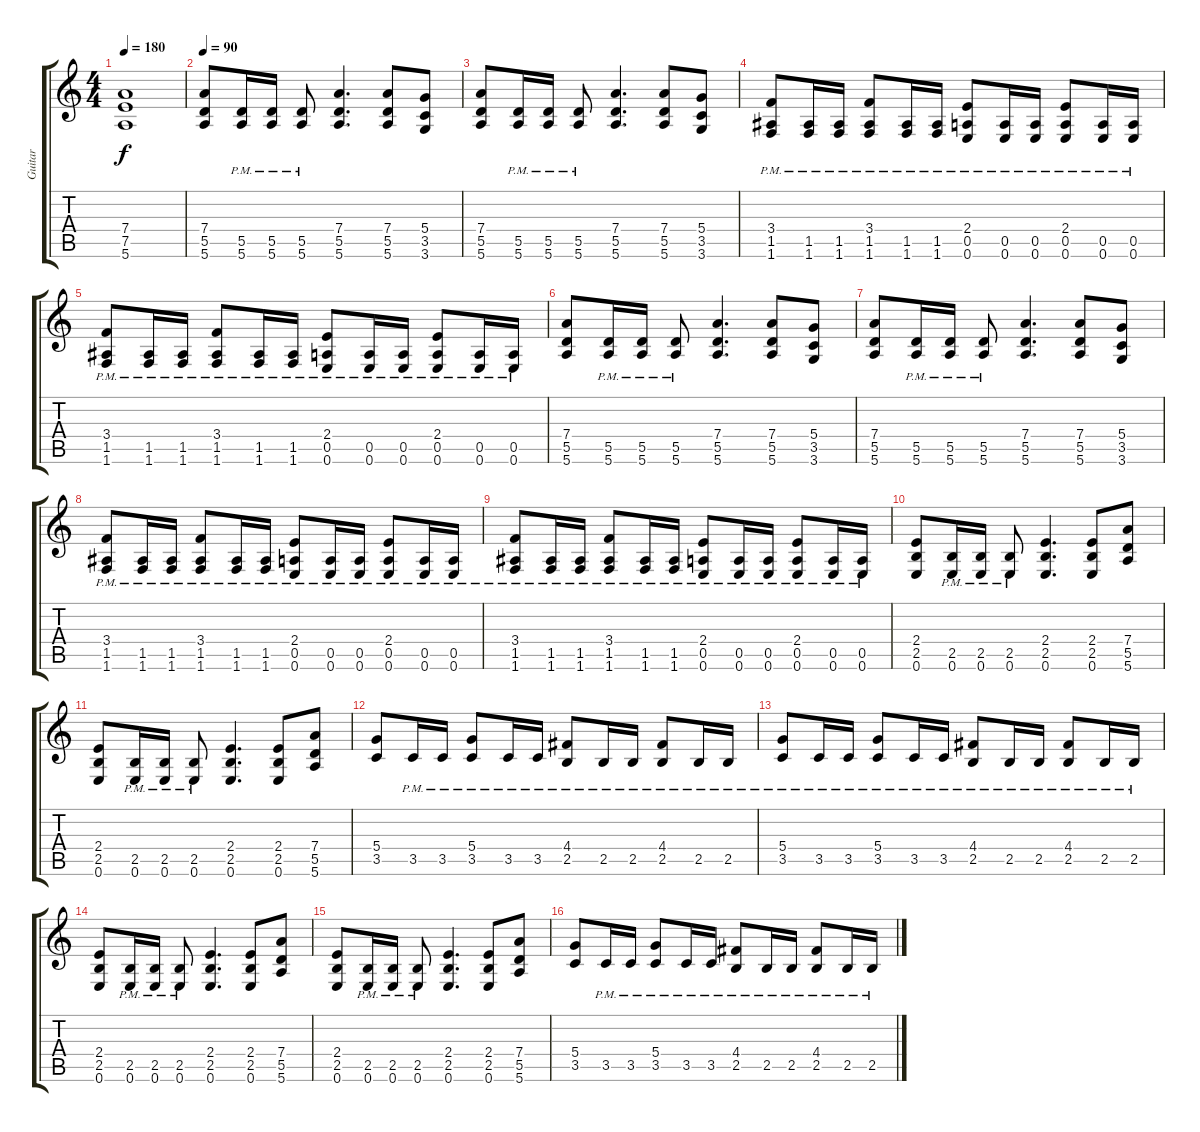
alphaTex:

\track ("Guitar" "Guitar") {instrument distortionguitar}
\staff {score tabs}
\tuning (E4 B3 G3 D3 A2 E2) {hide}
\ts (4 4)
\tempo 180
\clef g2
\ks c
(7.4{t} 7.5{t} 5.6{t}).1{dy f} |
\tempo 90
(7.4 5.5 5.6).8 (5.5{pm} 5.6{pm}).16 (5.5{pm} 5.6{pm}).16 (5.5{pm} 5.6{pm}).8 (7.4 5.5 5.6).4{d} (7.4 5.5 5.6).8 (5.4 3.5 3.6).8 |
(7.4 5.5 5.6).8 (5.5{pm} 5.6{pm}).16 (5.5{pm} 5.6{pm}).16 (5.5{pm} 5.6{pm}).8 (7.4 5.5 5.6).4{d} (7.4 5.5 5.6).8 (5.4 3.5 3.6).8 |
(3.4{pm} 1.5{pm} 1.6{pm}).8 (1.5{pm} 1.6{pm}).16 (1.5{pm} 1.6{pm}).16 (3.4{pm} 1.5{pm} 1.6{pm}).8 (1.5{pm} 1.6{pm}).16 (1.5{pm} 1.6{pm}).16 (2.4{pm} 0.5{pm} 0.6{pm}).8 (0.5{pm} 0.6{pm}).16 (0.5{pm} 0.6{pm}).16 (2.4{pm} 0.5{pm} 0.6{pm}).8 (0.5{pm} 0.6{pm}).16 (0.5{pm} 0.6{pm}).16 |
(3.4{pm} 1.5{pm} 1.6{pm}).8 (1.5{pm} 1.6{pm}).16 (1.5{pm} 1.6{pm}).16 (3.4{pm} 1.5{pm} 1.6{pm}).8 (1.5{pm} 1.6{pm}).16 (1.5{pm} 1.6{pm}).16 (2.4{pm} 0.5{pm} 0.6{pm}).8 (0.5{pm} 0.6{pm}).16 (0.5{pm} 0.6{pm}).16 (2.4{pm} 0.5{pm} 0.6{pm}).8 (0.5{pm} 0.6{pm}).16 (0.5{pm} 0.6{pm}).16 |
(7.4 5.5 5.6).8 (5.5{pm} 5.6{pm}).16 (5.5{pm} 5.6{pm}).16 (5.5{pm} 5.6{pm}).8 (7.4 5.5 5.6).4{d} (7.4 5.5 5.6).8 (5.4 3.5 3.6).8 |
(7.4 5.5 5.6).8 (5.5{pm} 5.6{pm}).16 (5.5{pm} 5.6{pm}).16 (5.5{pm} 5.6{pm}).8 (7.4 5.5 5.6).4{d} (7.4 5.5 5.6).8 (5.4 3.5 3.6).8 |
(3.4{pm} 1.5{pm} 1.6{pm}).8 (1.5{pm} 1.6{pm}).16 (1.5{pm} 1.6{pm}).16 (3.4{pm} 1.5{pm} 1.6{pm}).8 (1.5{pm} 1.6{pm}).16 (1.5{pm} 1.6{pm}).16 (2.4{pm} 0.5{pm} 0.6{pm}).8 (0.5{pm} 0.6{pm}).16 (0.5{pm} 0.6{pm}).16 (2.4{pm} 0.5{pm} 0.6{pm}).8 (0.5{pm} 0.6{pm}).16 (0.5{pm} 0.6{pm}).16 |
(3.4{pm} 1.5{pm} 1.6{pm}).8 (1.5{pm} 1.6{pm}).16 (1.5{pm} 1.6{pm}).16 (3.4{pm} 1.5{pm} 1.6{pm}).8 (1.5{pm} 1.6{pm}).16 (1.5{pm} 1.6{pm}).16 (2.4{pm} 0.5{pm} 0.6{pm}).8 (0.5{pm} 0.6{pm}).16 (0.5{pm} 0.6{pm}).16 (2.4{pm} 0.5{pm} 0.6{pm}).8 (0.5{pm} 0.6{pm}).16 (0.5{pm} 0.6{pm}).16 |
(2.4 2.5 0.6).8 (2.5{pm} 0.6{pm}).16 (2.5{pm} 0.6{pm}).16 (2.5{pm} 0.6{pm}).8 (2.4 2.5 0.6).4{d} (2.4 2.5 0.6).8 (7.4 5.5 5.6).8 |
(2.4 2.5 0.6).8 (2.5{pm} 0.6{pm}).16 (2.5{pm} 0.6{pm}).16 (2.5{pm} 0.6{pm}).8 (2.4 2.5 0.6).4{d} (2.4 2.5 0.6).8 (7.4 5.5 5.6).8 |
(5.4 3.5).8 3.5{pm}.16 3.5{pm}.16 (5.4{pm} 3.5{pm}).8 3.5{pm}.16 3.5{pm}.16 (4.4{pm} 2.5{pm}).8 2.5{pm}.16 2.5{pm}.16 (4.4{pm} 2.5{pm}).8 2.5{pm}.16 2.5{pm}.16 |
(5.4{pm} 3.5{pm}).8 3.5{pm}.16 3.5{pm}.16 (5.4{pm} 3.5{pm}).8 3.5{pm}.16 3.5{pm}.16 (4.4{pm} 2.5{pm}).8 2.5{pm}.16 2.5{pm}.16 (4.4{pm} 2.5{pm}).8 2.5{pm}.16 2.5{pm}.16 |
(2.4 2.5 0.6).8 (2.5{pm} 0.6{pm}).16 (2.5{pm} 0.6{pm}).16 (2.5{pm} 0.6{pm}).8 (2.4 2.5 0.6).4{d} (2.4 2.5 0.6).8 (7.4 5.5 5.6).8 |
(2.4 2.5 0.6).8 (2.5{pm} 0.6{pm}).16 (2.5{pm} 0.6{pm}).16 (2.5{pm} 0.6{pm}).8 (2.4 2.5 0.6).4{d} (2.4 2.5 0.6).8 (7.4 5.5 5.6).8 |
(5.4 3.5).8 3.5{pm}.16 3.5{pm}.16 (5.4{pm} 3.5{pm}).8 3.5{pm}.16 3.5{pm}.16 (4.4{pm} 2.5{pm}).8 2.5{pm}.16 2.5{pm}.16 (4.4{pm} 2.5{pm}).8 2.5{pm}.16 2.5{pm}.16
